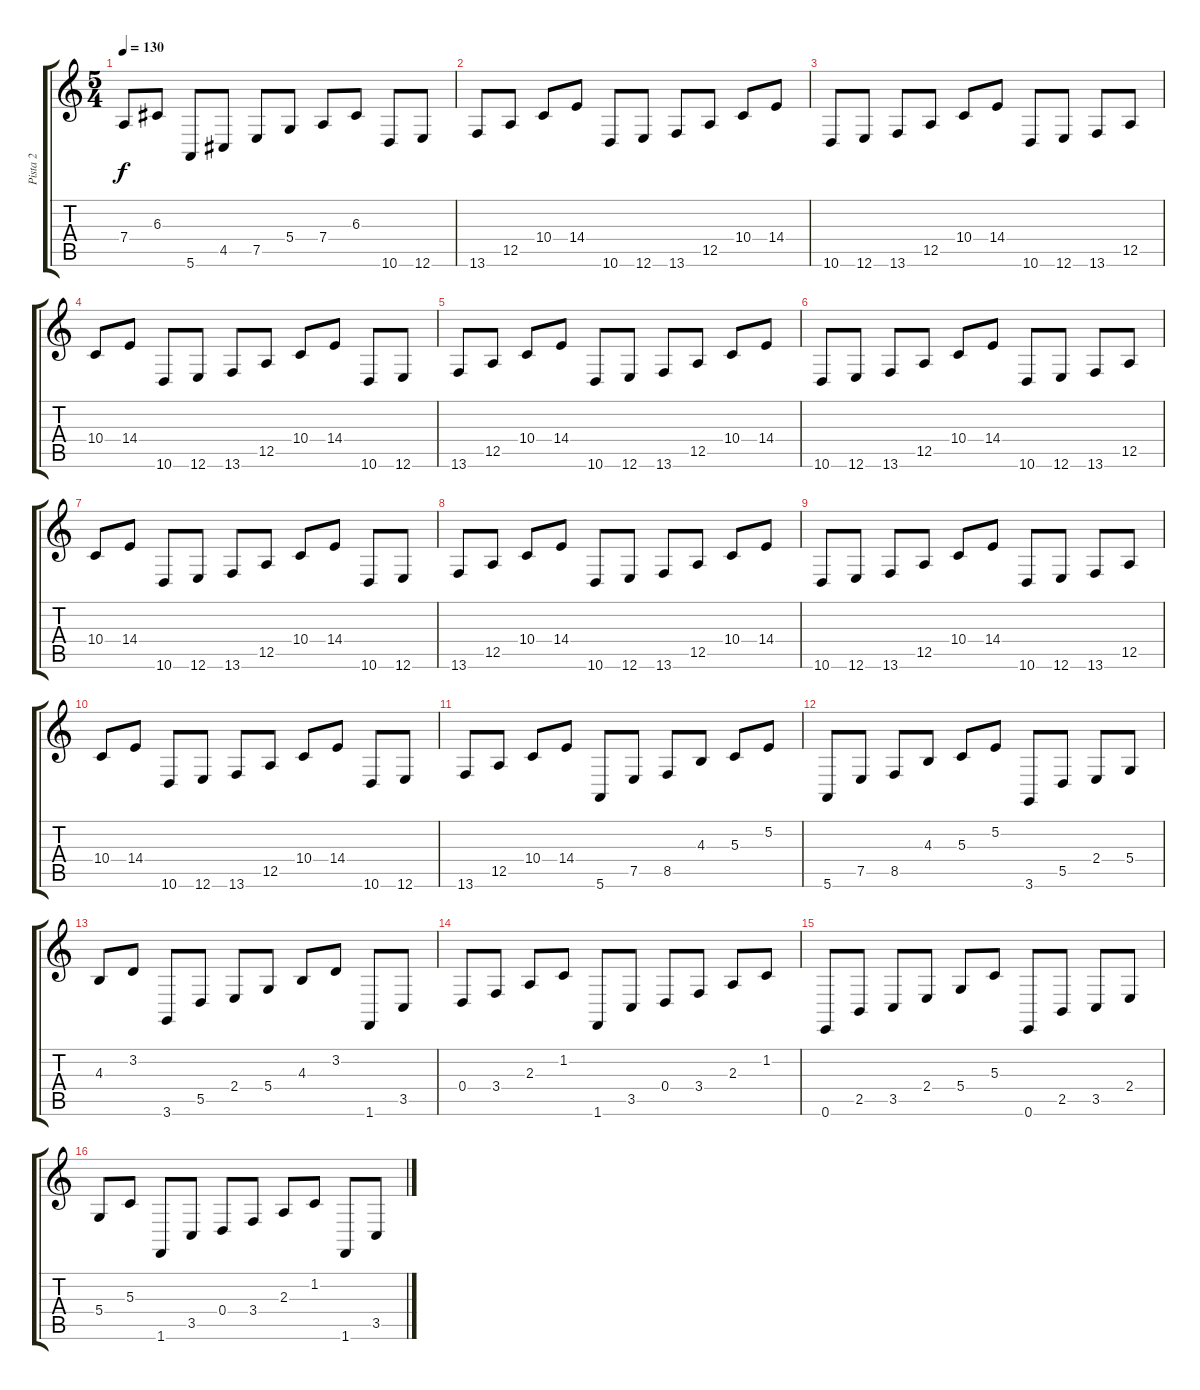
\track ("Pista 2" "Pista 2") {instrument acousticgrandpiano}
\staff {score tabs}
\tuning (E4 B3 G3 D3 A2 E2) {hide}
\ts (5 4)
\tempo 130
\clef g2
\ks c
7.4.8{dy f} 6.3.8 5.6.8 4.5.8 7.5.8 5.4.8 7.4.8 6.3.8 10.6.8 12.6.8 |
13.6.8 12.5.8 10.4.8 14.4.8 10.6.8 12.6.8 13.6.8 12.5.8 10.4.8 14.4.8 |
10.6.8 12.6.8 13.6.8 12.5.8 10.4.8 14.4.8 10.6.8 12.6.8 13.6.8 12.5.8 |
10.4.8 14.4.8 10.6.8 12.6.8 13.6.8 12.5.8 10.4.8 14.4.8 10.6.8 12.6.8 |
13.6.8 12.5.8 10.4.8 14.4.8 10.6.8 12.6.8 13.6.8 12.5.8 10.4.8 14.4.8 |
10.6.8 12.6.8 13.6.8 12.5.8 10.4.8 14.4.8 10.6.8 12.6.8 13.6.8 12.5.8 |
10.4.8 14.4.8 10.6.8 12.6.8 13.6.8 12.5.8 10.4.8 14.4.8 10.6.8 12.6.8 |
13.6.8 12.5.8 10.4.8 14.4.8 10.6.8 12.6.8 13.6.8 12.5.8 10.4.8 14.4.8 |
10.6.8 12.6.8 13.6.8 12.5.8 10.4.8 14.4.8 10.6.8 12.6.8 13.6.8 12.5.8 |
10.4.8 14.4.8 10.6.8 12.6.8 13.6.8 12.5.8 10.4.8 14.4.8 10.6.8 12.6.8 |
13.6.8 12.5.8 10.4.8 14.4.8 5.6.8 7.5.8 8.5.8 4.3.8 5.3.8 5.2.8 |
5.6.8 7.5.8 8.5.8 4.3.8 5.3.8 5.2.8 3.6.8 5.5.8 2.4.8 5.4.8 |
4.3.8 3.2.8 3.6.8 5.5.8 2.4.8 5.4.8 4.3.8 3.2.8 1.6.8 3.5.8 |
0.4.8 3.4.8 2.3.8 1.2.8 1.6.8 3.5.8 0.4.8 3.4.8 2.3.8 1.2.8 |
0.6.8 2.5.8 3.5.8 2.4.8 5.4.8 5.3.8 0.6.8 2.5.8 3.5.8 2.4.8 |
5.4.8 5.3.8 1.6.8 3.5.8 0.4.8 3.4.8 2.3.8 1.2.8 1.6.8 3.5.8
